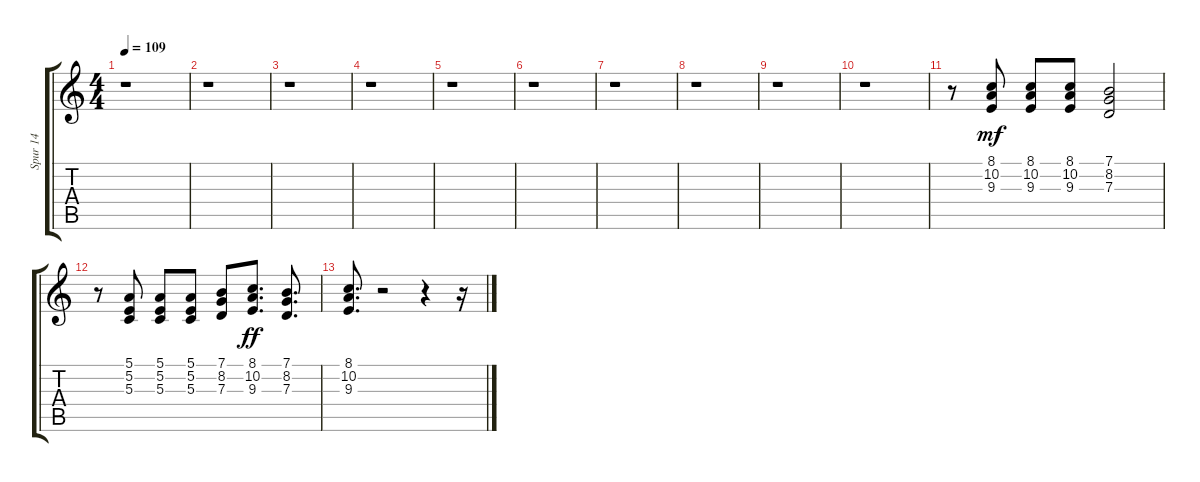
\track ("Spur 14" "Spur 14") {instrument acousticgrandpiano}
\staff {score tabs}
\tuning (E4 B3 G3 D3 A2 E2) {hide}
\ts (4 4)
\tempo 109
\clef g2
\ks c
r.1{dy f} |
r.1 |
r.1 |
r.1 |
r.1 |
r.1 |
r.1 |
r.1 |
r.1 |
r.1 |
r.8 (8.1 10.2 9.3).8{dy mf} (8.1 10.2 9.3).8 (8.1 10.2 9.3).8 (7.1 8.2 7.3).2 |
r.8 (5.1 5.2 5.3).8 (5.1 5.2 5.3).8 (5.1 5.2 5.3).8 (7.1 8.2 7.3).8 (8.1 10.2 9.3).8{d dy ff} (7.1 8.2 7.3).8{d} |
(8.1 10.2 9.3).8{d} r.2 r.4 r.16
